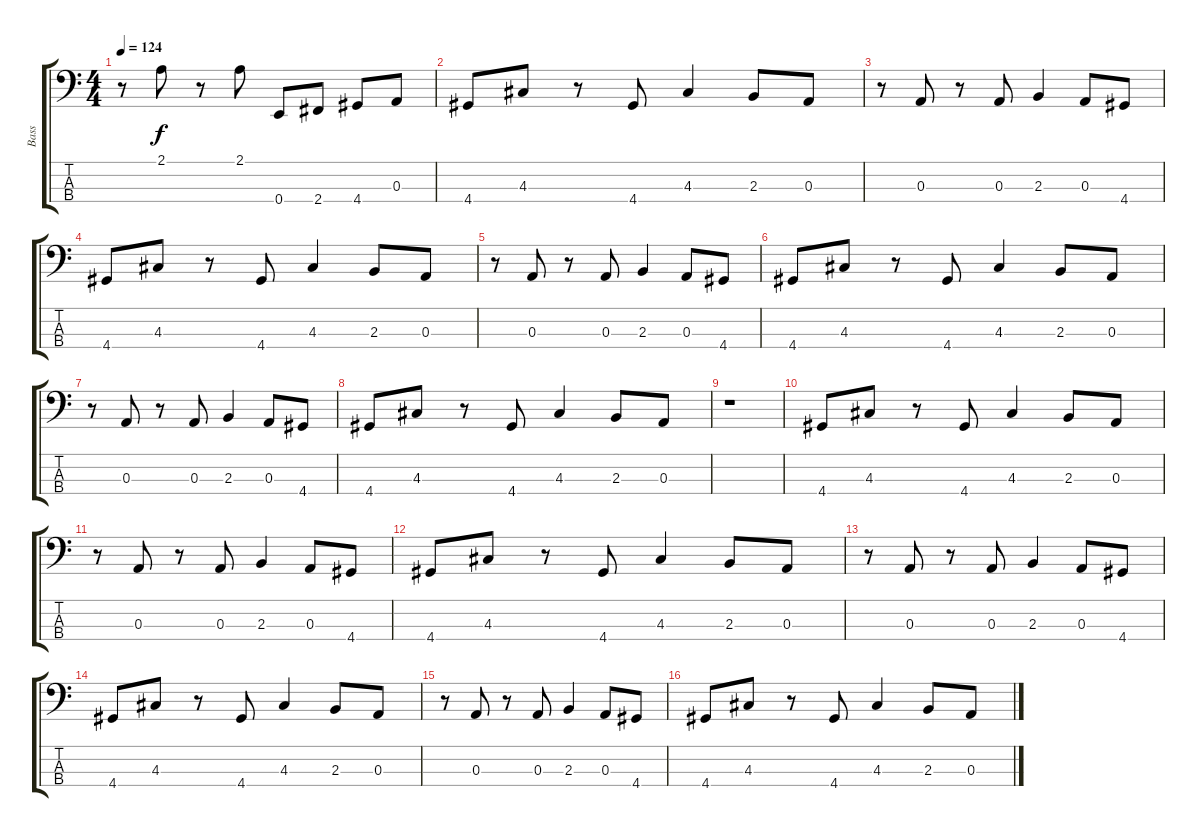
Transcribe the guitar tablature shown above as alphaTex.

\track ("Bass" "Bass") {instrument electricbasspick}
\staff {score tabs}
\tuning (G2 D2 A1 E1) {hide}
\ts (4 4)
\tempo 124
\clef f4
\ks c
r.8{dy f} 2.1.8 r.8 2.1.8 0.4.8 2.4.8 4.4.8 0.3.8 |
4.4.8 4.3.8 r.8 4.4.8 4.3.4 2.3.8 0.3.8 |
r.8 0.3.8 r.8 0.3.8 2.3.4 0.3.8 4.4.8 |
4.4.8 4.3.8 r.8 4.4.8 4.3.4 2.3.8 0.3.8 |
r.8 0.3.8 r.8 0.3.8 2.3.4 0.3.8 4.4.8 |
4.4.8 4.3.8 r.8 4.4.8 4.3.4 2.3.8 0.3.8 |
r.8 0.3.8 r.8 0.3.8 2.3.4 0.3.8 4.4.8 |
4.4.8 4.3.8 r.8 4.4.8 4.3.4 2.3.8 0.3.8 |
r.1 |
4.4.8 4.3.8 r.8 4.4.8 4.3.4 2.3.8 0.3.8 |
r.8 0.3.8 r.8 0.3.8 2.3.4 0.3.8 4.4.8 |
4.4.8 4.3.8 r.8 4.4.8 4.3.4 2.3.8 0.3.8 |
r.8 0.3.8 r.8 0.3.8 2.3.4 0.3.8 4.4.8 |
4.4.8 4.3.8 r.8 4.4.8 4.3.4 2.3.8 0.3.8 |
r.8 0.3.8 r.8 0.3.8 2.3.4 0.3.8 4.4.8 |
4.4.8 4.3.8 r.8 4.4.8 4.3.4 2.3.8 0.3.8
